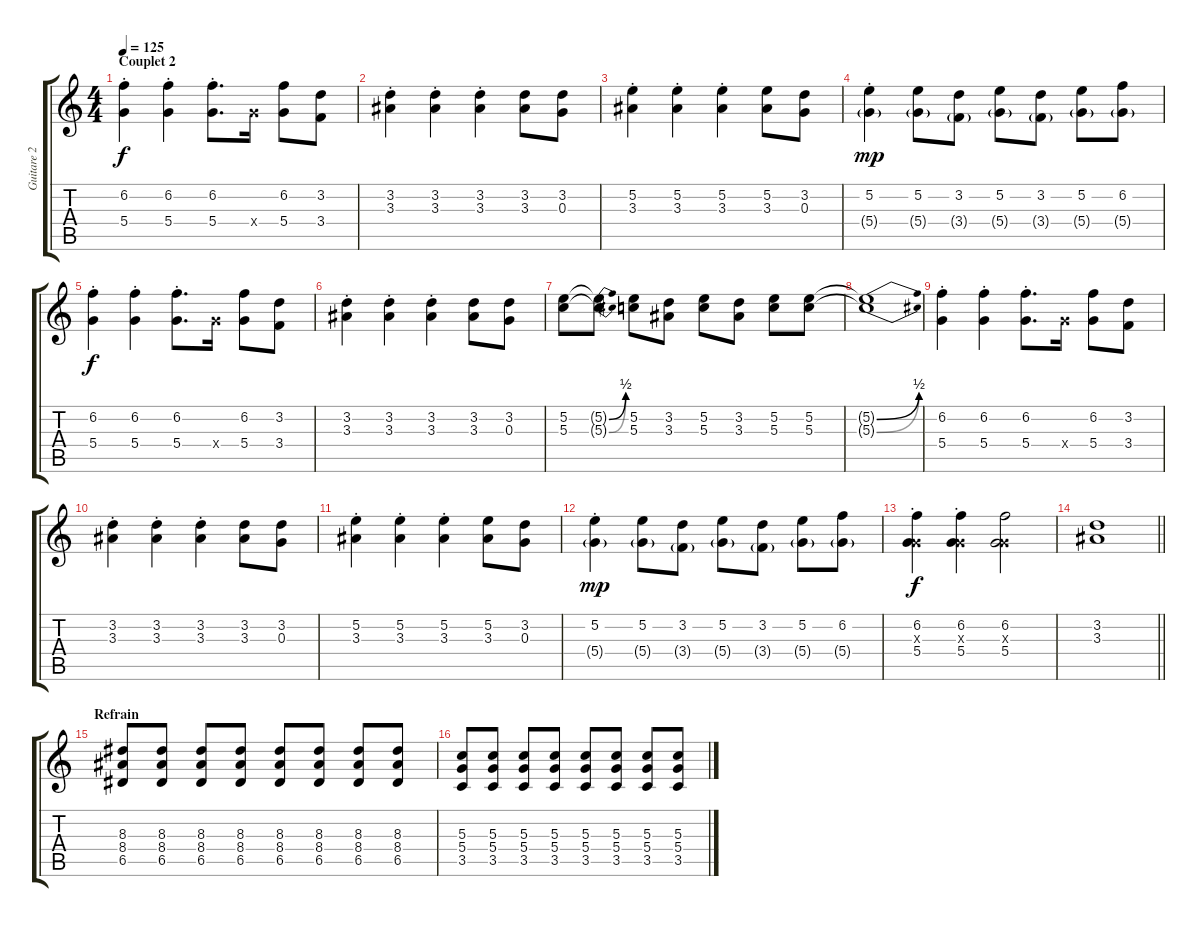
\track ("Guitare 2" "Guitare 2") {instrument distortionguitar}
\staff {score tabs}
\tuning (E4 B3 G3 D3 A2 E2) {hide}
\ts (4 4)
\section ("" "Couplet 2")
\tempo 125
\clef g2
\ks c
(6.2{st} 5.4{st}).4{dy f} (6.2{st} 5.4{st}).4 (6.2{st} 5.4{st}).8{d} 5.4{x}.16 (6.2 5.4).8 (3.2 3.4).8 |
(3.2{st} 3.3{st}).4 (3.2{st} 3.3{st}).4 (3.2{st} 3.3{st}).4 (3.2 3.3).8 (3.2 0.3).8 |
(5.2{st} 3.3{st}).4 (5.2{st} 3.3{st}).4 (5.2{st} 3.3{st}).4 (5.2 3.3).8 (3.2 0.3).8 |
(5.2{st} 5.4{g st}).4{dy mp} (5.2 5.4{g}).8 (3.2 3.4{g}).8 (5.2 5.4{g}).8 (3.2 3.4{g}).8 (5.2 5.4{g}).8 (6.2 5.4{g}).8 |
(6.2{st} 5.4{st}).4{dy f} (6.2{st} 5.4{st}).4 (6.2{st} 5.4{st}).8{d} 5.4{x}.16 (6.2 5.4).8 (3.2 3.4).8 |
(3.2{st} 3.3{st}).4 (3.2{st} 3.3{st}).4 (3.2{st} 3.3{st}).4 (3.2 3.3).8 (3.2 0.3).8 |
(5.2 5.3).8 (5.2{be (bend 0 0 60 2) t} 5.3{be (bend 0 0 60 2) t}).8 (5.2 5.3).8 (3.2 3.3).8 (5.2 5.3).8 (3.2 3.3).8 (5.2 5.3).8 (5.2 5.3).8 |
(5.2{be (bend 0 0 60 2) t} 5.3{be (bend 0 0 60 2) t}).1 |
(6.2{st} 5.4{st}).4 (6.2{st} 5.4{st}).4 (6.2{st} 5.4{st}).8{d} 5.4{x}.16 (6.2 5.4).8 (3.2 3.4).8 |
(3.2{st} 3.3{st}).4 (3.2{st} 3.3{st}).4 (3.2{st} 3.3{st}).4 (3.2 3.3).8 (3.2 0.3).8 |
(5.2{st} 3.3{st}).4 (5.2{st} 3.3{st}).4 (5.2{st} 3.3{st}).4 (5.2 3.3).8 (3.2 0.3).8 |
(5.2{st} 5.4{g st}).4{dy mp} (5.2 5.4{g}).8 (3.2 3.4{g}).8 (5.2 5.4{g}).8 (3.2 3.4{g}).8 (5.2 5.4{g}).8 (6.2 5.4{g}).8 |
(6.2{st} 0.3{x} 5.4{st}).4{dy f} (6.2{st} 0.3{x} 5.4{st}).4 (6.2 0.3{x} 5.4).2 |
\barLineRight lightlight
(3.2 3.3).1 |
\section ("" "Refrain")
(8.3 8.4 6.5).8 (8.3 8.4 6.5).8 (8.3 8.4 6.5).8 (8.3 8.4 6.5).8 (8.3 8.4 6.5).8 (8.3 8.4 6.5).8 (8.3 8.4 6.5).8 (8.3 8.4 6.5).8 |
(5.3 5.4 3.5).8 (5.3 5.4 3.5).8 (5.3 5.4 3.5).8 (5.3 5.4 3.5).8 (5.3 5.4 3.5).8 (5.3 5.4 3.5).8 (5.3 5.4 3.5).8 (5.3 5.4 3.5).8
